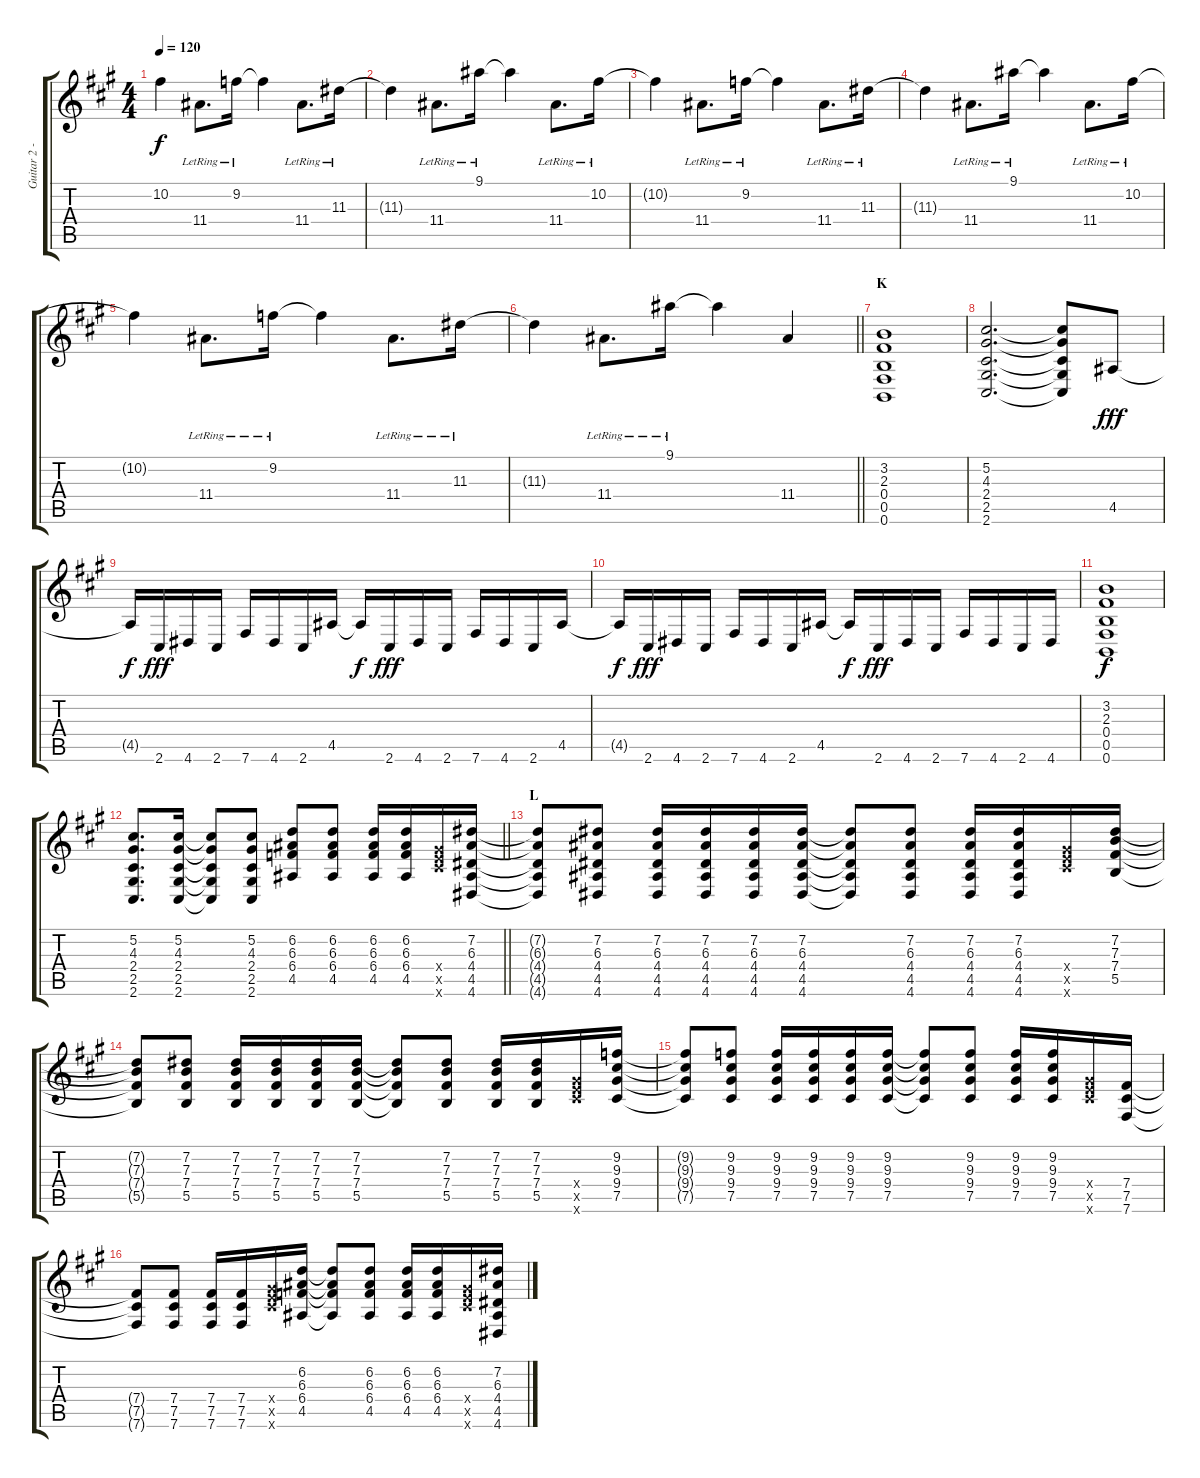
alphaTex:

\track ("Guitar 2 - Uruha" "Guitar 2 -") {instrument distortionguitar}
\staff {score tabs}
\tuning (Db4 Ab3 E3 B2 Gb2 B1) {hide}
\ts (4 4)
\tempo 120
\clef g2
\ks a
10.2{t}.4{dy f} 11.4{lr}.8{d} 9.2{lr}.16 9.2{t}.4 11.4{lr}.8{d} 11.3{lr}.16 |
11.3{t}.4 11.4{lr}.8{d} 9.1{lr}.16 9.1{t}.4 11.4{lr}.8{d} 10.2{lr}.16 |
10.2{t}.4 11.4{lr}.8{d} 9.2{lr}.16 9.2{t}.4 11.4{lr}.8{d} 11.3{lr}.16 |
11.3{t}.4 11.4{lr}.8{d} 9.1{lr}.16 9.1{t}.4 11.4{lr}.8{d} 10.2{lr}.16 |
10.2{t}.4 11.4{lr}.8{d} 9.2{lr}.16 9.2{t}.4 11.4{lr}.8{d} 11.3{lr}.16 |
\barLineRight lightlight
11.3{t}.4 11.4{lr}.8{d} 9.1{lr}.16 9.1{t}.4 11.4.4 |
\section ("" "K")
(3.2 2.3 0.4 0.5 0.6).1 |
(5.2 4.3 2.4 2.5 2.6).2{d} (5.2{t} 4.3{t} 2.4{t} 2.5{t} 2.6{t}).8 4.5.8{dy fff} |
4.5{t}.16{dy f} 2.6.16{dy fff} 4.6.16 2.6.16 7.6.16 4.6.16 2.6.16 4.5.16 4.5{t}.16{dy f} 2.6.16{dy fff} 4.6.16 2.6.16 7.6.16 4.6.16 2.6.16 4.5.16 |
4.5{t}.16{dy f} 2.6.16{dy fff} 4.6.16 2.6.16 7.6.16 4.6.16 2.6.16 4.5.16 4.5{t}.16{dy f} 2.6.16{dy fff} 4.6.16 2.6.16 7.6.16 4.6.16 2.6.16 4.6.16 |
(3.2 2.3 0.4 0.5 0.6).1{dy f} |
\barLineRight lightlight
(5.2 4.3 2.4 2.5 2.6).8{d} (5.2 4.3 2.4 2.5 2.6).16 (5.2{t} 4.3{t} 2.4{t} 2.5{t} 2.6{t}).8 (5.2 4.3 2.4 2.5 2.6).8 (6.2 6.3 6.4 4.5).8 (6.2 6.3 6.4 4.5).8 (6.2 6.3 6.4 4.5).16 (6.2 6.3 6.4 4.5).16 (9.4{x} 10.5{x} 14.6{x}).16 (7.2 6.3 4.4 4.5 4.6).16 |
\section ("" "L")
(7.2{t} 6.3{t} 4.4{t} 4.5{t} 4.6{t}).8 (7.2 6.3 4.4 4.5 4.6).8 (7.2 6.3 4.4 4.5 4.6).16 (7.2 6.3 4.4 4.5 4.6).16 (7.2 6.3 4.4 4.5 4.6).16 (7.2 6.3 4.4 4.5 4.6).16 (7.2{t} 6.3{t} 4.4{t} 4.5{t} 4.6{t}).8 (7.2 6.3 4.4 4.5 4.6).8 (7.2 6.3 4.4 4.5 4.6).16 (7.2 6.3 4.4 4.5 4.6).16 (9.4{x} 10.5{x} 14.6{x}).16 (7.2 7.3 7.4 5.5).16 |
(7.2{t} 7.3{t} 7.4{t} 5.5{t}).8 (7.2 7.3 7.4 5.5).8 (7.2 7.3 7.4 5.5).16 (7.2 7.3 7.4 5.5).16 (7.2 7.3 7.4 5.5).16 (7.2 7.3 7.4 5.5).16 (7.2{t} 7.3{t} 7.4{t} 5.5{t}).8 (7.2 7.3 7.4 5.5).8 (7.2 7.3 7.4 5.5).16 (7.2 7.3 7.4 5.5).16 (9.4{x} 10.5{x} 14.6{x}).16 (9.2 9.3 9.4 7.5).16 |
(9.2{t} 9.3{t} 9.4{t} 7.5{t}).8 (9.2 9.3 9.4 7.5).8 (9.2 9.3 9.4 7.5).16 (9.2 9.3 9.4 7.5).16 (9.2 9.3 9.4 7.5).16 (9.2 9.3 9.4 7.5).16 (9.2{t} 9.3{t} 9.4{t} 7.5{t}).8 (9.2 9.3 9.4 7.5).8 (9.2 9.3 9.4 7.5).16 (9.2 9.3 9.4 7.5).16 (9.4{x} 10.5{x} 14.6{x}).16 (7.4 7.5 7.6).16 |
(7.4{t} 7.5{t} 7.6{t}).8 (7.4 7.5 7.6).8 (7.4 7.5 7.6).16 (7.4 7.5 7.6).16 (9.4{x} 10.5{x} 14.6{x}).16 (6.2 6.3 6.4 4.5).16 (6.2{t} 6.3{t} 6.4{t} 4.5{t}).8 (6.2 6.3 6.4 4.5).8 (6.2 6.3 6.4 4.5).16 (6.2 6.3 6.4 4.5).16 (9.4{x} 10.5{x} 14.6{x}).16 (7.2 6.3 4.4 4.5 4.6).16
